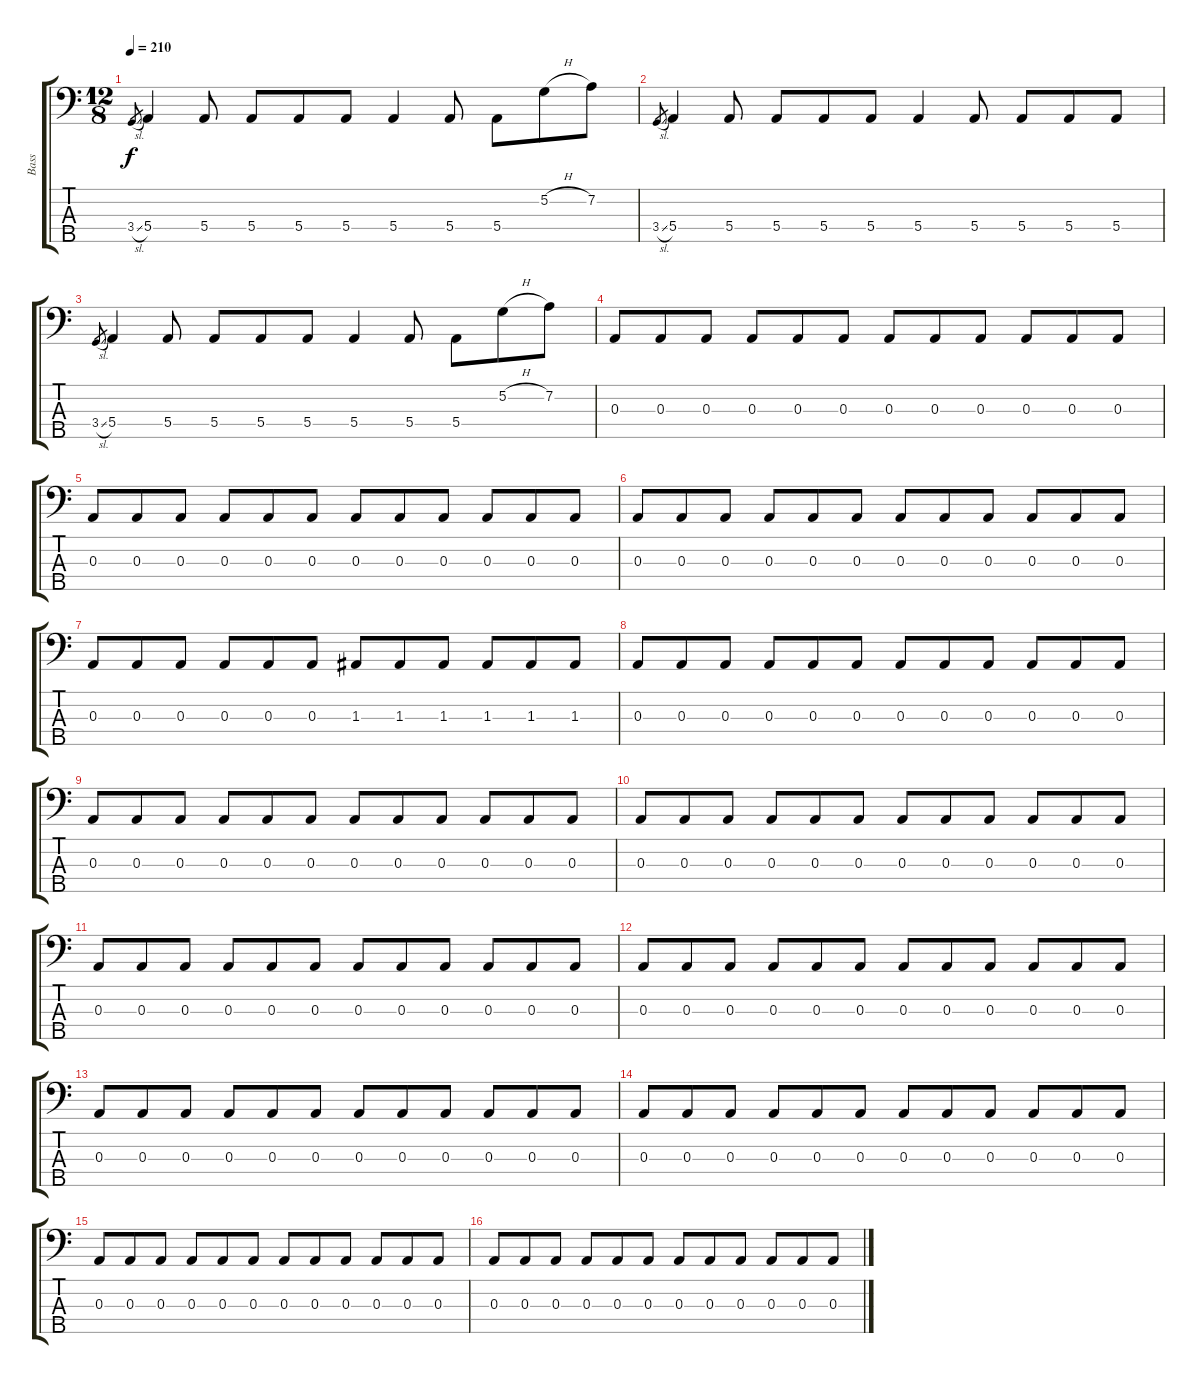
\track ("Bass" "Bass") {instrument electricbasspick}
\staff {score tabs}
\tuning (G2 D2 A1 E1 B0) {hide}
\ts (12 8)
\tempo 210
\clef f4
\ks c
3.4{sl}.8{gr dy f} 5.4.4 5.4.8 5.4.8 5.4.8 5.4.8 5.4.4 5.4.8 5.4.8 5.2{h}.8 7.2.8 |
3.4{sl}.8{gr} 5.4.4 5.4.8 5.4.8 5.4.8 5.4.8 5.4.4 5.4.8 5.4.8 5.4.8 5.4.8 |
3.4{sl}.8{gr} 5.4.4 5.4.8 5.4.8 5.4.8 5.4.8 5.4.4 5.4.8 5.4.8 5.2{h}.8 7.2.8 |
0.3.8 0.3.8 0.3.8 0.3.8 0.3.8 0.3.8 0.3.8 0.3.8 0.3.8 0.3.8 0.3.8 0.3.8 |
0.3.8 0.3.8 0.3.8 0.3.8 0.3.8 0.3.8 0.3.8 0.3.8 0.3.8 0.3.8 0.3.8 0.3.8 |
0.3.8 0.3.8 0.3.8 0.3.8 0.3.8 0.3.8 0.3.8 0.3.8 0.3.8 0.3.8 0.3.8 0.3.8 |
0.3.8 0.3.8 0.3.8 0.3.8 0.3.8 0.3.8 1.3.8 1.3.8 1.3.8 1.3.8 1.3.8 1.3.8 |
0.3.8 0.3.8 0.3.8 0.3.8 0.3.8 0.3.8 0.3.8 0.3.8 0.3.8 0.3.8 0.3.8 0.3.8 |
0.3.8 0.3.8 0.3.8 0.3.8 0.3.8 0.3.8 0.3.8 0.3.8 0.3.8 0.3.8 0.3.8 0.3.8 |
0.3.8 0.3.8 0.3.8 0.3.8 0.3.8 0.3.8 0.3.8 0.3.8 0.3.8 0.3.8 0.3.8 0.3.8 |
0.3.8 0.3.8 0.3.8 0.3.8 0.3.8 0.3.8 0.3.8 0.3.8 0.3.8 0.3.8 0.3.8 0.3.8 |
0.3.8 0.3.8 0.3.8 0.3.8 0.3.8 0.3.8 0.3.8 0.3.8 0.3.8 0.3.8 0.3.8 0.3.8 |
0.3.8 0.3.8 0.3.8 0.3.8 0.3.8 0.3.8 0.3.8 0.3.8 0.3.8 0.3.8 0.3.8 0.3.8 |
0.3.8 0.3.8 0.3.8 0.3.8 0.3.8 0.3.8 0.3.8 0.3.8 0.3.8 0.3.8 0.3.8 0.3.8 |
0.3.8 0.3.8 0.3.8 0.3.8 0.3.8 0.3.8 0.3.8 0.3.8 0.3.8 0.3.8 0.3.8 0.3.8 |
0.3.8 0.3.8 0.3.8 0.3.8 0.3.8 0.3.8 0.3.8 0.3.8 0.3.8 0.3.8 0.3.8 0.3.8
